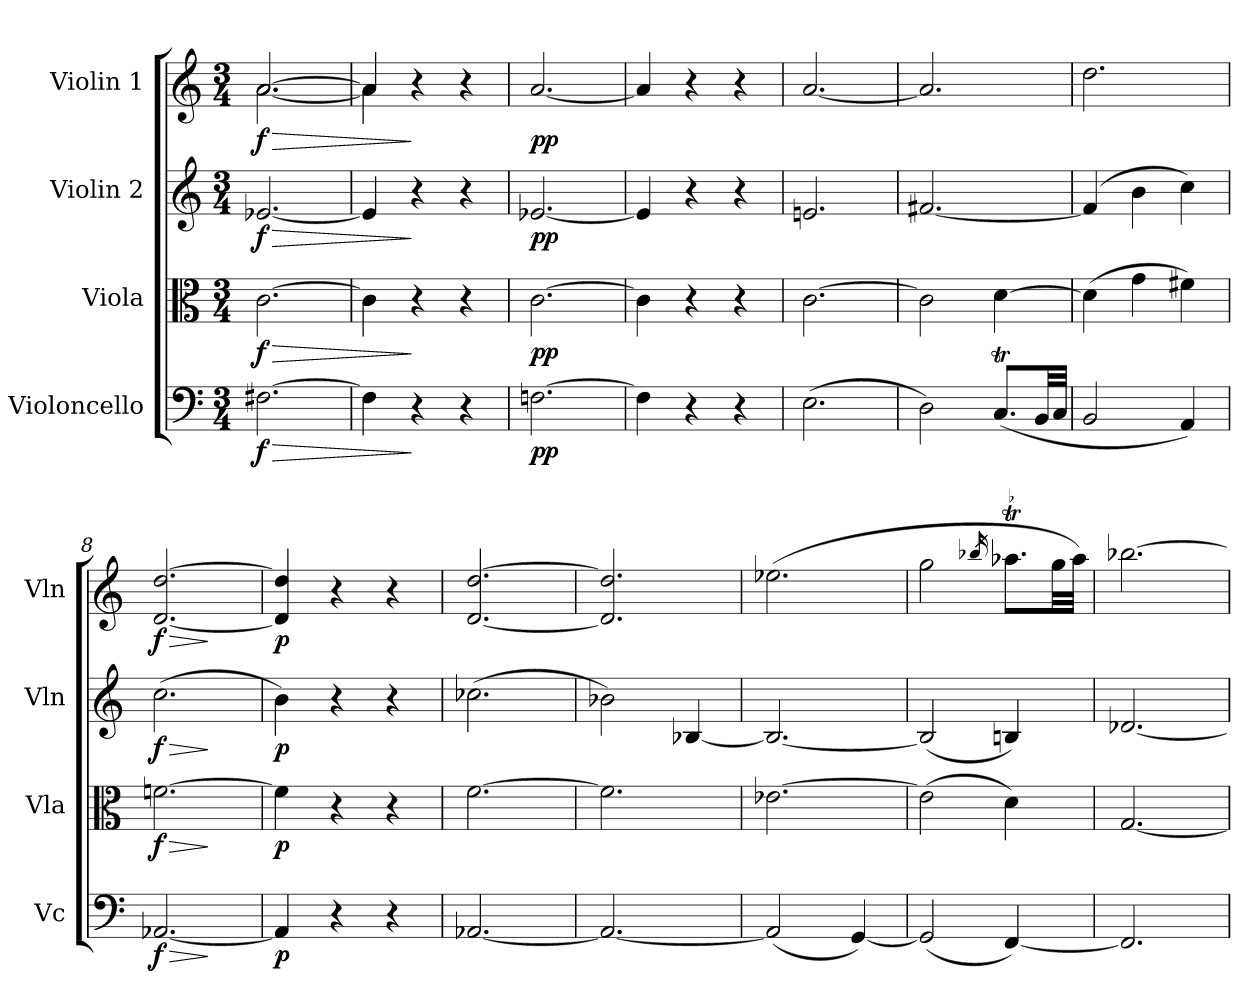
**kern	**dynam	**kern	**dynam	**kern	**dynam	**kern	**dynam
*part4	*part4	*part3	*part3	*part2	*part2	*part1	*part1
*staff4	*staff4	*staff3	*staff3	*staff2	*staff2	*staff1	*staff1
*I"Violoncello	*	*I"Viola	*	*I"Violin 2	*	*I"Violin 1	*
*I'Vc	*	*I'Vla	*	*I'Vln	*	*I'Vln	*
*clefF4	*	*clefC3	*	*clefG2	*	*clefG2	*
*k[]	*	*k[]	*	*k[]	*	*k[]	*
*M3/4	*	*M3/4	*	*M3/4	*	*M3/4	*
=1	=1	=1	=1	=1	=1	=1	=1
!	!	!	!	!	!	!LO:TX:a:t=I.	!
!	!	!	!	!	!	!LO:TX:a:B:t=Andante con moto	!
!	!LO:HP:b	!	!LO:HP:b	!	!LO:HP:b	!	!LO:HP:b
*	*	*	*	*	*	*^	*
!	!LO:DY:n=1:b	!	!LO:DY:n=1:b	!	!LO:DY:n=1:b	!	!	!LO:DY:n=1:b
[>2.F#X\	> f	[>2.c\	> f	[<2.e-X/	> f	[2.a/	[2.a\	> f
=2	=2	=2	=2	=2	=2	=2	=2	=2
4F#\]	.	4c\]	.	4e-/]	.	4a/]	4a\]	.
4r	]	4r	]	4r	]	4r	4ryy	]
4r	.	4r	.	4r	.	4r	4ryy	.
=3	=3	=3	=3	=3	=3	=3	=3	=3
!	!LO:DY:b	!	!LO:DY:b	!	!LO:DY:b	!	!	!LO:DY:b
*	*	*	*	*	*	*v	*v	*
[>2.Fn\	pp	[>2.c\	pp	[<2.e-X/	pp	[<2.a/	pp
=4	=4	=4	=4	=4	=4	=4	=4
4F\]	.	4c\]	.	4e-/]	.	4a/]	.
4r	.	4r	.	4r	.	4r	.
4r	.	4r	.	4r	.	4r	.
=5	=5	=5	=5	=5	=5	=5	=5
!	!LO:DY:b	!	!	!	!	!	!
!	!LO:DY:n=1:b	!	!LO:DY:b	!	!	!	!
!	!	!	!LO:DY:n=1:b	!	!LO:DY:b	!	!
!	!	!	!	!	!LO:DY:n=1:b	!	!LO:DY:b
!	!	!	!	!	!	!	!LO:DY:n=1:b
(>2.E\	other-dynamics pp	[>2.c\	other-dynamics pp	2.en/	other-dynamics pp	[<2.a/	other-dynamics pp
=6	=6	=6	=6	=6	=6	=6	=6
2D\)	.	2c\]	.	[<2.f#X/	.	2.a/]	.
(<8.CT/L	.	[>4d\	.	.	.	.	.
32BB/LL	.	.	.	.	.	.	.
32C/JJJ	.	.	.	.	.	.	.
=7	=7	=7	=7	=7	=7	=7	=7
2BB/	.	(>4d\]	.	(>4f#/]	.	2.dd\	.
.	.	4g\	.	4b\	.	.	.
4AA/)	.	4f#X\)	.	4cc\)	.	.	.
=8	=8	=8	=8	=8	=8	=8	=8
!	!LO:HP:b	!	!LO:HP:b	!	!LO:HP:b	!	!LO:HP:b
!	!LO:DY:n=1:b	!	!LO:DY:n=1:b	!	!LO:DY:n=1:b	!	!LO:DY:n=1:b
[<2.AA-X/	> f	[>2.fn\	> f	(>2.cc\	> f	[<2.d/ [>2.dd/	> f
.	]	.	]	.	]	.	]
=9	=9	=9	=9	=9	=9	=9	=9
!	!LO:DY:b	!	!LO:DY:b	!	!LO:DY:b	!	!LO:DY:b
4AA-/]	p	4f\]	p	4b\)	p	4d/] 4dd/]	p
4r	.	4r	.	4r	.	4r	.
4r	.	4r	.	4r	.	4r	.
=10	=10	=10	=10	=10	=10	=10	=10
!	!LO:DY:b	!	!	!	!	!	!
!	!LO:DY:n=1:b	!	!LO:DY:b	!	!	!	!
!	!	!	!LO:DY:n=1:b	!	!LO:DY:b	!	!
!	!	!	!	!	!LO:DY:n=1:b	!	!LO:DY:b
!	!	!	!	!	!	!	!LO:DY:n=1:b
[<2.AA-X/	other-dynamics pp	[>2.f\	other-dynamics pp	(>2.cc-X\	other-dynamics pp	[<2.d/ [>2.dd/	other-dynamics pp
=11	=11	=11	=11	=11	=11	=11	=11
2.AA-/_	.	2.f\]	.	2b-X\)	.	2.d/] 2.dd/]	.
.	.	.	.	[<4B-X/	.	.	.
=12	=12	=12	=12	=12	=12	=12	=12
(2AA-/]	.	[>2.e-X\	.	2.B-/_	.	(>2.ee-X\	.
[<4GG/)	.	.	.	.	.	.	.
!!LO:LB:g=z
=13	=13	=13	=13	=13	=13	=13	=13
(2GG/]	.	(2e-\]	.	(2B-/]	.	2gg\	.
.	.	.	.	.	.	16qbb-X/	.
[<4FF/)	.	4d\)	.	4Bn/)	.	8.aa-XT\L	.
.	.	.	.	.	.	32gg\LL	.
.	.	.	.	.	.	32aa-\JJJ)	.
=14	=14	=14	=14	=14	=14	=14	=14
2.FF/]	.	[<2.G/	.	[<2.d-X/	.	[>2.bb-X\	.
=	=	=	=	=	=	=	=
*-	*-	*-	*-	*-	*-	*-	*-
